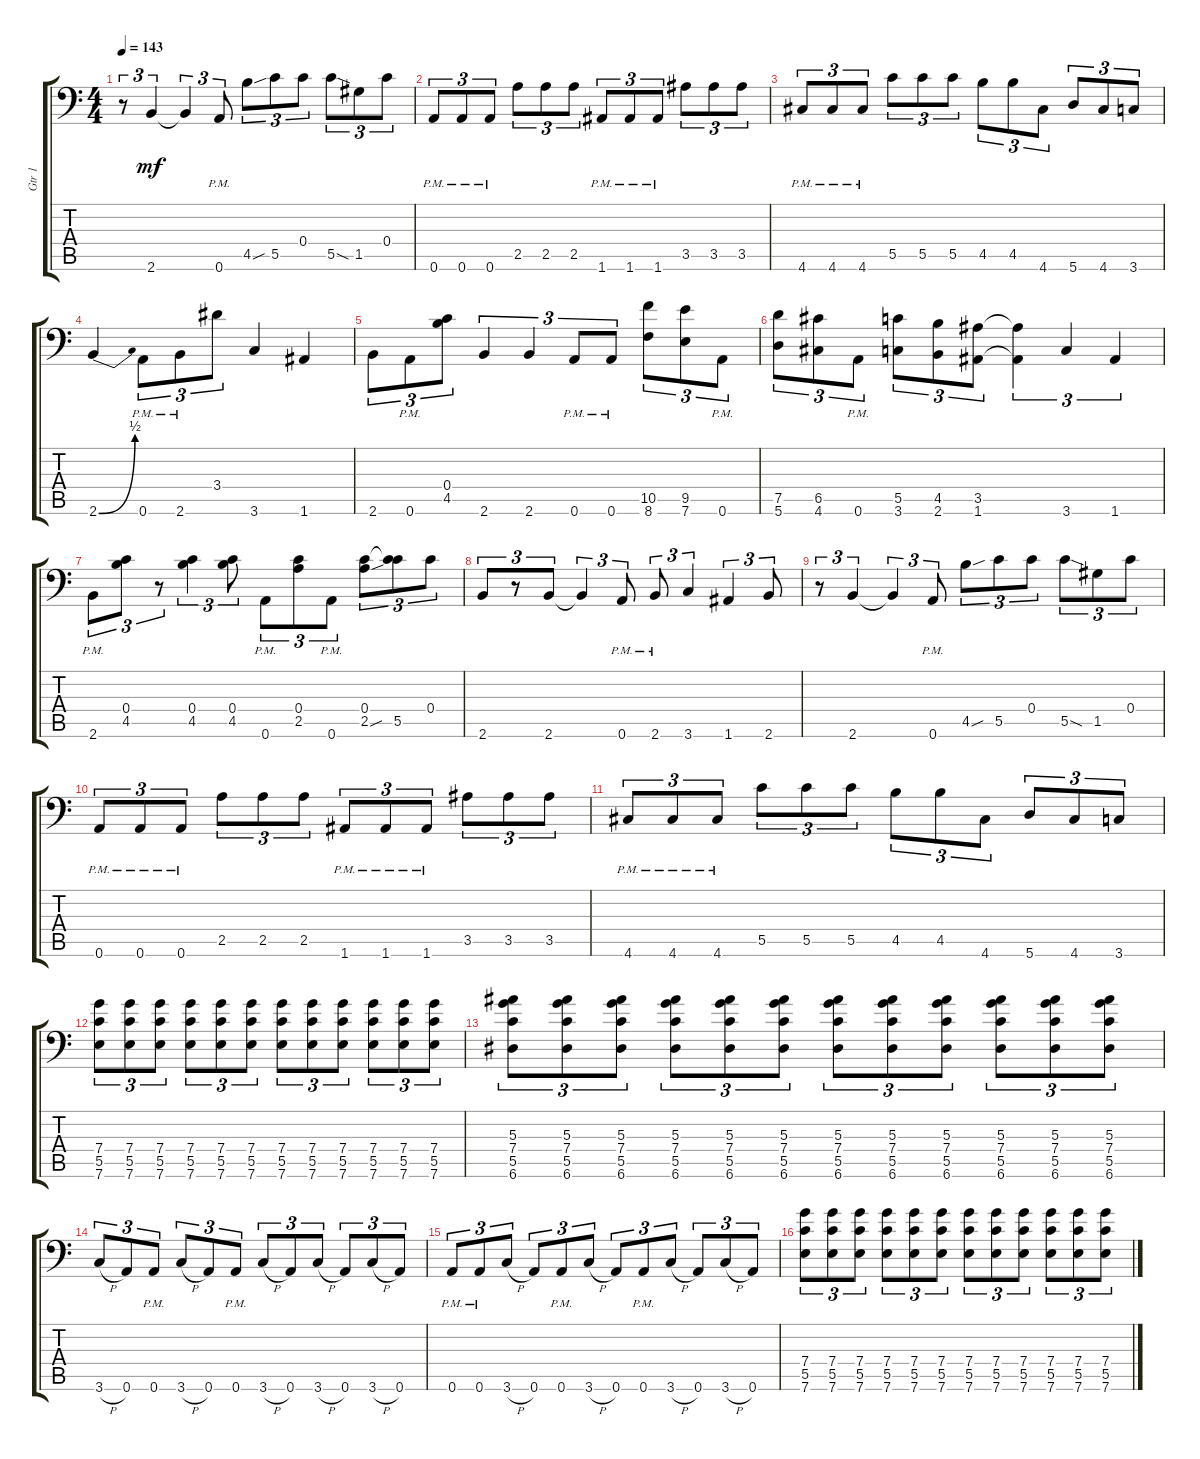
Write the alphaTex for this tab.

\track ("Gtr 1" "Gtr 1") {instrument electricguitarclean}
\staff {score tabs}
\tuning (D4 A3 F3 C3 G2 A1) {hide}
\ts (4 4)
\tempo 143
\clef f4
\ks c
r.8{tu (3 2) dy mf} 2.6.4{tu (3 2)} 2.6{t}.4{tu (3 2)} 0.6{pm}.8{tu (3 2)} 4.5{sou}.8{tu (3 2)} 5.5.8{tu (3 2)} 0.4.8{tu (3 2)} 5.5{sod}.8{tu (3 2)} 1.5.8{tu (3 2)} 0.4.8{tu (3 2)} |
0.6{pm}.8{tu (3 2)} 0.6{pm}.8{tu (3 2)} 0.6{pm}.8{tu (3 2)} 2.5.8{tu (3 2)} 2.5.8{tu (3 2)} 2.5.8{tu (3 2)} 1.6{pm}.8{tu (3 2)} 1.6{pm}.8{tu (3 2)} 1.6{pm}.8{tu (3 2)} 3.5.8{tu (3 2)} 3.5.8{tu (3 2)} 3.5.8{tu (3 2)} |
4.6{pm}.8{tu (3 2)} 4.6{pm}.8{tu (3 2)} 4.6{pm}.8{tu (3 2)} 5.5.8{tu (3 2)} 5.5.8{tu (3 2)} 5.5.8{tu (3 2)} 4.5.8{tu (3 2)} 4.5.8{tu (3 2)} 4.6.8{tu (3 2)} 5.6.8{tu (3 2)} 4.6.8{tu (3 2)} 3.6.8{tu (3 2)} |
2.6{be (bend 0 0 60 2)}.4 0.6{pm}.8{tu (3 2)} 2.6{pm}.8{tu (3 2)} 3.4.8{tu (3 2)} 3.6.4 1.6.4 |
2.6.8{tu (3 2)} 0.6{pm}.8{tu (3 2)} (0.4 4.5).8{tu (3 2)} 2.6.4{tu (3 2)} 2.6.4{tu (3 2)} 0.6{pm}.8{tu (3 2)} 0.6{pm}.8{tu (3 2)} (10.5 8.6).8{tu (3 2)} (9.5 7.6).8{tu (3 2)} 0.6{pm}.8{tu (3 2)} |
(7.5 5.6).8{tu (3 2)} (6.5 4.6).8{tu (3 2)} 0.6{pm}.8{tu (3 2)} (5.5 3.6).8{tu (3 2)} (4.5 2.6).8{tu (3 2)} (3.5 1.6).8{tu (3 2)} (3.5{t} 1.6{t}).4{tu (3 2)} 3.6.4{tu (3 2)} 1.6.4{tu (3 2)} |
2.6{pm}.8{tu (3 2)} (0.4 4.5).8{tu (3 2)} r.8{tu (3 2)} (0.4 4.5).4{tu (3 2)} (0.4 4.5).8{tu (3 2)} 0.6{pm}.8{tu (3 2)} (0.4 2.5).8{tu (3 2)} 0.6{pm}.8{tu (3 2)} (0.4 2.5{sou}).8{tu (3 2)} (0.4{t} 5.5).8{tu (3 2)} 0.4.8{tu (3 2)} |
2.6.8{tu (3 2)} r.8{tu (3 2)} 2.6.8{tu (3 2)} 2.6{t}.4{tu (3 2)} 0.6{pm}.8{tu (3 2)} 2.6{pm}.8{tu (3 2)} 3.6.4{tu (3 2)} 1.6.4{tu (3 2)} 2.6.8{tu (3 2)} |
r.8{tu (3 2)} 2.6.4{tu (3 2)} 2.6{t}.4{tu (3 2)} 0.6{pm}.8{tu (3 2)} 4.5{sou}.8{tu (3 2)} 5.5.8{tu (3 2)} 0.4.8{tu (3 2)} 5.5{sod}.8{tu (3 2)} 1.5.8{tu (3 2)} 0.4.8{tu (3 2)} |
0.6{pm}.8{tu (3 2)} 0.6{pm}.8{tu (3 2)} 0.6{pm}.8{tu (3 2)} 2.5.8{tu (3 2)} 2.5.8{tu (3 2)} 2.5.8{tu (3 2)} 1.6{pm}.8{tu (3 2)} 1.6{pm}.8{tu (3 2)} 1.6{pm}.8{tu (3 2)} 3.5.8{tu (3 2)} 3.5.8{tu (3 2)} 3.5.8{tu (3 2)} |
4.6{pm}.8{tu (3 2)} 4.6{pm}.8{tu (3 2)} 4.6{pm}.8{tu (3 2)} 5.5.8{tu (3 2)} 5.5.8{tu (3 2)} 5.5.8{tu (3 2)} 4.5.8{tu (3 2)} 4.5.8{tu (3 2)} 4.6.8{tu (3 2)} 5.6.8{tu (3 2)} 4.6.8{tu (3 2)} 3.6.8{tu (3 2)} |
(7.4 5.5 7.6).8{tu (3 2)} (7.4 5.5 7.6).8{tu (3 2)} (7.4 5.5 7.6).8{tu (3 2)} (7.4 5.5 7.6).8{tu (3 2)} (7.4 5.5 7.6).8{tu (3 2)} (7.4 5.5 7.6).8{tu (3 2)} (7.4 5.5 7.6).8{tu (3 2)} (7.4 5.5 7.6).8{tu (3 2)} (7.4 5.5 7.6).8{tu (3 2)} (7.4 5.5 7.6).8{tu (3 2)} (7.4 5.5 7.6).8{tu (3 2)} (7.4 5.5 7.6).8{tu (3 2)} |
(5.3 7.4 5.5 6.6).8{tu (3 2)} (5.3 7.4 5.5 6.6).8{tu (3 2)} (5.3 7.4 5.5 6.6).8{tu (3 2)} (5.3 7.4 5.5 6.6).8{tu (3 2)} (5.3 7.4 5.5 6.6).8{tu (3 2)} (5.3 7.4 5.5 6.6).8{tu (3 2)} (5.3 7.4 5.5 6.6).8{tu (3 2)} (5.3 7.4 5.5 6.6).8{tu (3 2)} (5.3 7.4 5.5 6.6).8{tu (3 2)} (5.3 7.4 5.5 6.6).8{tu (3 2)} (5.3 7.4 5.5 6.6).8{tu (3 2)} (5.3 7.4 5.5 6.6).8{tu (3 2)} |
3.6{h}.8{tu (3 2)} 0.6.8{tu (3 2)} 0.6{pm}.8{tu (3 2)} 3.6{h}.8{tu (3 2)} 0.6.8{tu (3 2)} 0.6{pm}.8{tu (3 2)} 3.6{h}.8{tu (3 2)} 0.6.8{tu (3 2)} 3.6{h}.8{tu (3 2)} 0.6.8{tu (3 2)} 3.6{h}.8{tu (3 2)} 0.6.8{tu (3 2)} |
0.6{pm}.8{tu (3 2)} 0.6{pm}.8{tu (3 2)} 3.6{h}.8{tu (3 2)} 0.6.8{tu (3 2)} 0.6{pm}.8{tu (3 2)} 3.6{h}.8{tu (3 2)} 0.6.8{tu (3 2)} 0.6{pm}.8{tu (3 2)} 3.6{h}.8{tu (3 2)} 0.6.8{tu (3 2)} 3.6{h}.8{tu (3 2)} 0.6.8{tu (3 2)} |
(7.4 5.5 7.6).8{tu (3 2)} (7.4 5.5 7.6).8{tu (3 2)} (7.4 5.5 7.6).8{tu (3 2)} (7.4 5.5 7.6).8{tu (3 2)} (7.4 5.5 7.6).8{tu (3 2)} (7.4 5.5 7.6).8{tu (3 2)} (7.4 5.5 7.6).8{tu (3 2)} (7.4 5.5 7.6).8{tu (3 2)} (7.4 5.5 7.6).8{tu (3 2)} (7.4 5.5 7.6).8{tu (3 2)} (7.4 5.5 7.6).8{tu (3 2)} (7.4 5.5 7.6).8{tu (3 2)}
